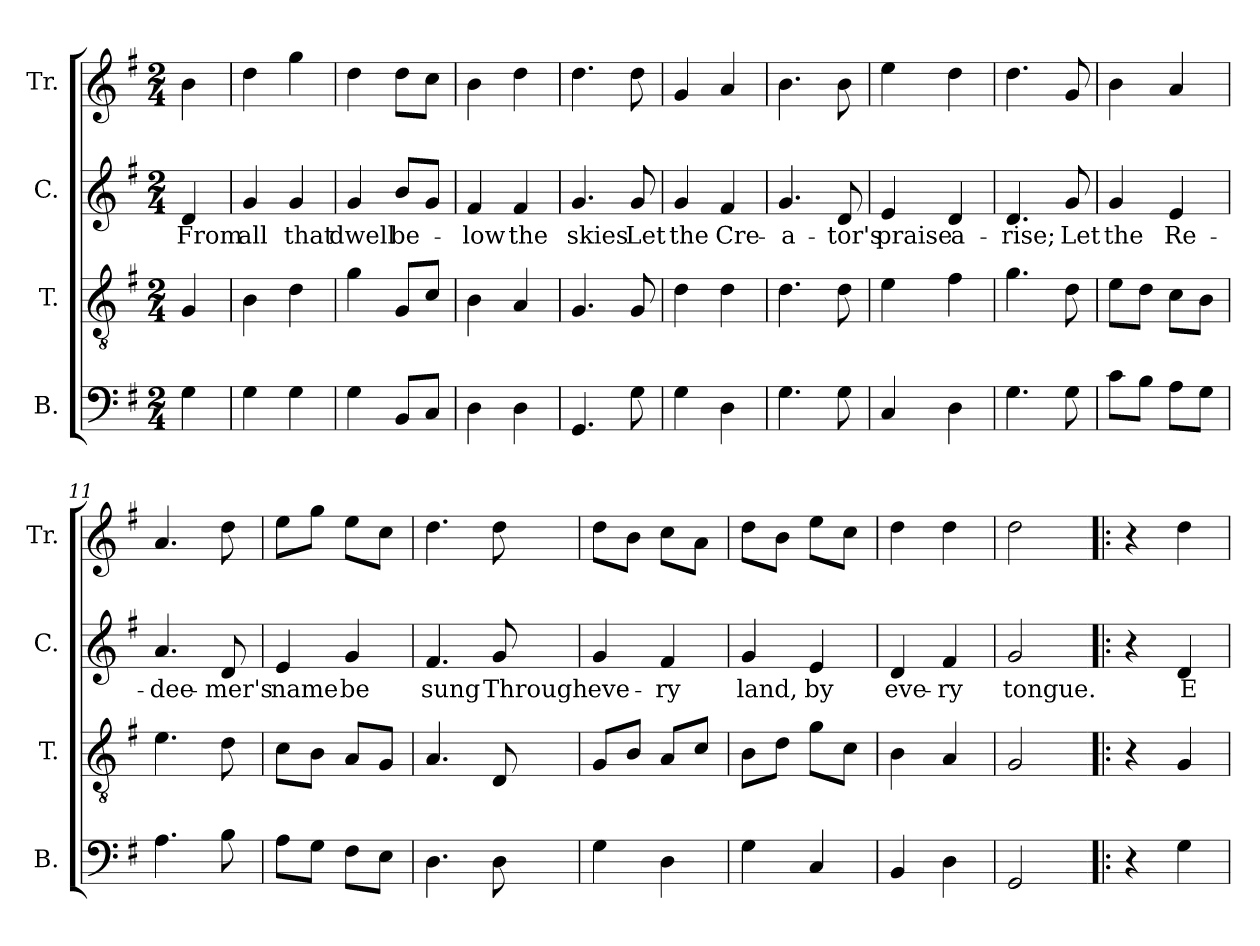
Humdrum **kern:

**kern	**kern	**kern	**text	**kern
*part4	*part3	*part2	*part2	*part1
*staff4	*staff3	*staff2	*staff2	*staff1
*I"B.	*I"T.	*I"C.	*	*I"Tr.
*I'B.	*I'T.	*I'C.	*	*I'Tr.
*clefF4	*clefGv2	*clefG2	*	*clefG2
*k[f#]	*k[f#]	*k[f#]	*	*k[f#]
*M2/4	*M2/4	*M2/4	*	*M2/4
*MM100	*MM100	*MM100	*	*MM100
=1	=1	=1	=1	=1
4G\	4G/	4d/	From	4b\
=2	=2	=2	=2	=2
4G\	4B\	4g/	all	4dd\
4G\	4d\	4g/	that	4gg\
=3	=3	=3	=3	=3
4G\	4g\	4g/	dwell	4dd\
8BB/L	8G/L	8b/L	be-	8dd\L
8C/J	8c/J	8g/J	.	8cc\J
=4	=4	=4	=4	=4
4D\	4B\	4f#/	-low	4b\
4D\	4A/	4f#/	the	4dd\
=5	=5	=5	=5	=5
4.GG/	4.G/	4.g/	skies	4.dd\
8G\	8G/	8g/	Let	8dd\
=6	=6	=6	=6	=6
4G\	4d\	4g/	the	4g/
4D\	4d\	4f#/	Cre-	4a/
=7	=7	=7	=7	=7
4.G\	4.d\	4.g/	-a-	4.b\
8G\	8d\	8d/	-tor's	8b\
=8	=8	=8	=8	=8
4C/	4e\	4e/	praise	4ee\
4D\	4f#\	4d/	a-	4dd\
=9	=9	=9	=9	=9
4.G\	4.g\	4.d/	-rise;	4.dd\
8G\	8d\	8g/	Let	8g/
=10	=10	=10	=10	=10
8c\L	8e\L	4g/	the	4b\
8B\J	8d\J	.	.	.
8A\L	8c\L	4e/	Re-	4a/
8G\J	8B\J	.	.	.
=11	=11	=11	=11	=11
4.A\	4.e\	4.a/	-dee-	4.a/
8B\	8d\	8d/	-mer's	8dd\
!!LO:LB:g=z
=12	=12	=12	=12	=12
8A\L	8c\L	4e/	name	8ee\L
8G\J	8B\J	.	.	8gg\J
8F#\L	8A/L	4g/	be	8ee\L
8E\J	8G/J	.	.	8cc\J
=13	=13	=13	=13	=13
4.D\	4.A/	4.f#/	sung	4.dd\
8D\	8D/	8g/	Through	8dd\
=14	=14	=14	=14	=14
4G\	8G/L	4g/	eve-	8dd\L
.	8B/J	.	.	8b\J
4D\	8A/L	4f#/	-ry	8cc\L
.	8c/J	.	.	8a\J
=15	=15	=15	=15	=15
4G\	8B\L	4g/	land,	8dd\L
.	8d\J	.	.	8b\J
4C/	8g\L	4e/	by	8ee\L
.	8c\J	.	.	8cc\J
=16	=16	=16	=16	=16
4BB/	4B\	4d/	eve-	4dd\
4D\	4A/	4f#/	-ry	4dd\
=17	=17	=17	=17	=17
2GG/	2G/	2g/	tongue.	2dd\
=18!|:	=18!|:	=18!|:	=18!|:	=18!|:
4r	4r	4r	.	4r
4G\	4G/	4d/	E-	4dd\
=	=	=	=	=
*-	*-	*-	*-	*-
